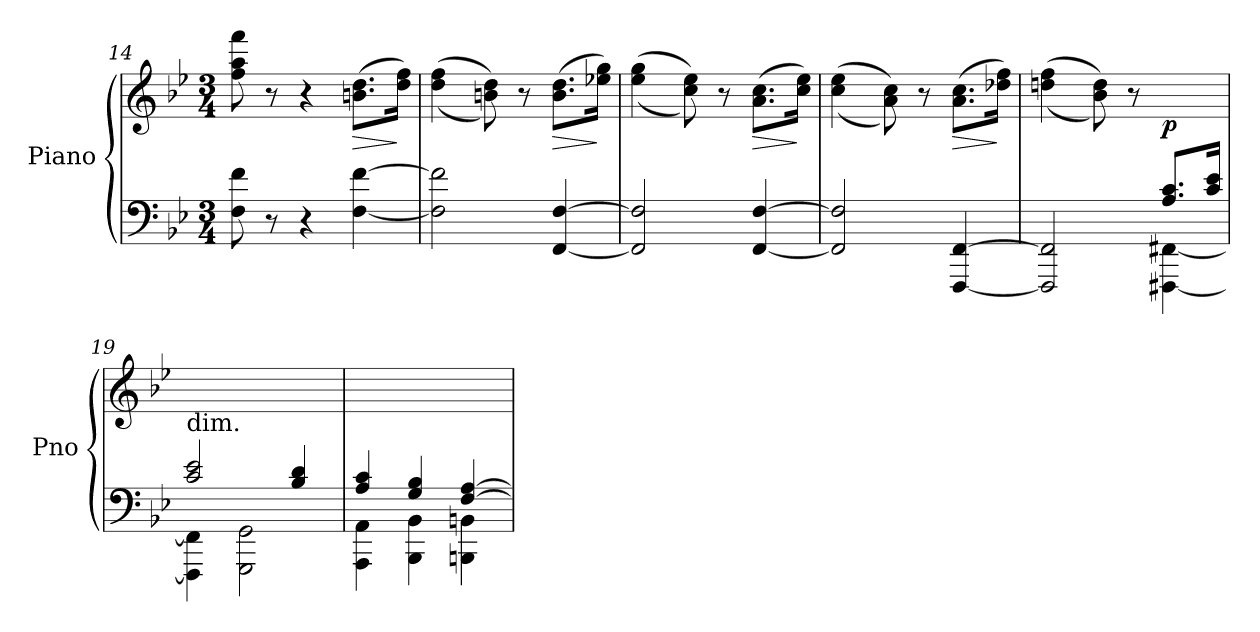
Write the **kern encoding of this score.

**kern	**kern	**dynam
*part1	*part1	*part1
*staff2	*staff1	*staff1/2
*I"Piano	*	*
*I'Pno	*	*
*clefF4	*clefG2	*
*k[b-e-]	*k[b-e-]	*
*B-:	*B-:	*
*M3/4	*M3/4	*
=14	=14	=14
8F\ 8f\	8ff\ 8aa\ 8fff\	.
8r	8r	.
4r	4r	.
!	!	!LO:HP:b
[4F\ [4f\	(8.bn\ 8.dd\L	>
.	16dd\ 16ff\Jk)	]
=15	=15	=15
2F\] 2f\]	((4dd\ 4ff\	.
.	8bn\ 8dd\))	.
.	8r	.
!	!	!LO:HP:b
[4FF/ [4F/	(8.b\ 8.dd\L	>
.	16ee-X\ 16gg\Jk)	]
=16	=16	=16
2FF/] 2F/]	((4ee-\ 4gg\	.
.	8cc\ 8ee-\))	.
.	8r	.
!	!	!LO:HP:b
[4FF/ [4F/	(8.a\ 8.cc\L	>
.	16cc\ 16ee-\Jk)	]
=17	=17	=17
2FF/] 2F/]	((4cc\ 4ee-\	.
.	8a\ 8cc\))	.
.	8r	.
!	!	!LO:HP:b
[4FFF/ [4FF/	(8.a\ 8.cc\L	>
.	16dd-X\ 16ff\Jk)	]
!!LO:LB:g=z
=18	=18	=18
*^	*	*
2ryy	2FFF/] 2FF/]	((4ddn\ 4ff\	.
.	.	8b-\ 8dd\))	.
.	.	8r	.
!	!	!	!LO:DY:b
8.A/ 8.c/L	[4FFF#X\ [4FF#X\	4ryy	p
16c/ 16e-/Jk	.	.	.
=19	=19	=19	=19
!	!	!LO:TX:b:t=dim.	!
2c/ 2e-/	4FFF#\] 4FF#\]	2.ryy	.
.	2GGG\ 2GG\	.	.
4B-/ 4d/	.	.	.
=20	=20	=20	=20
4A/ 4c/	4AAA\ 4AA\	2.ryy	.
4G/ 4B-/	4BBB-\ 4BB-\	.	.
[4F/ [4A/	4BBBn\ 4BBn\	.	.
*v	*v	*	*
=	=	=
*-	*-	*-
